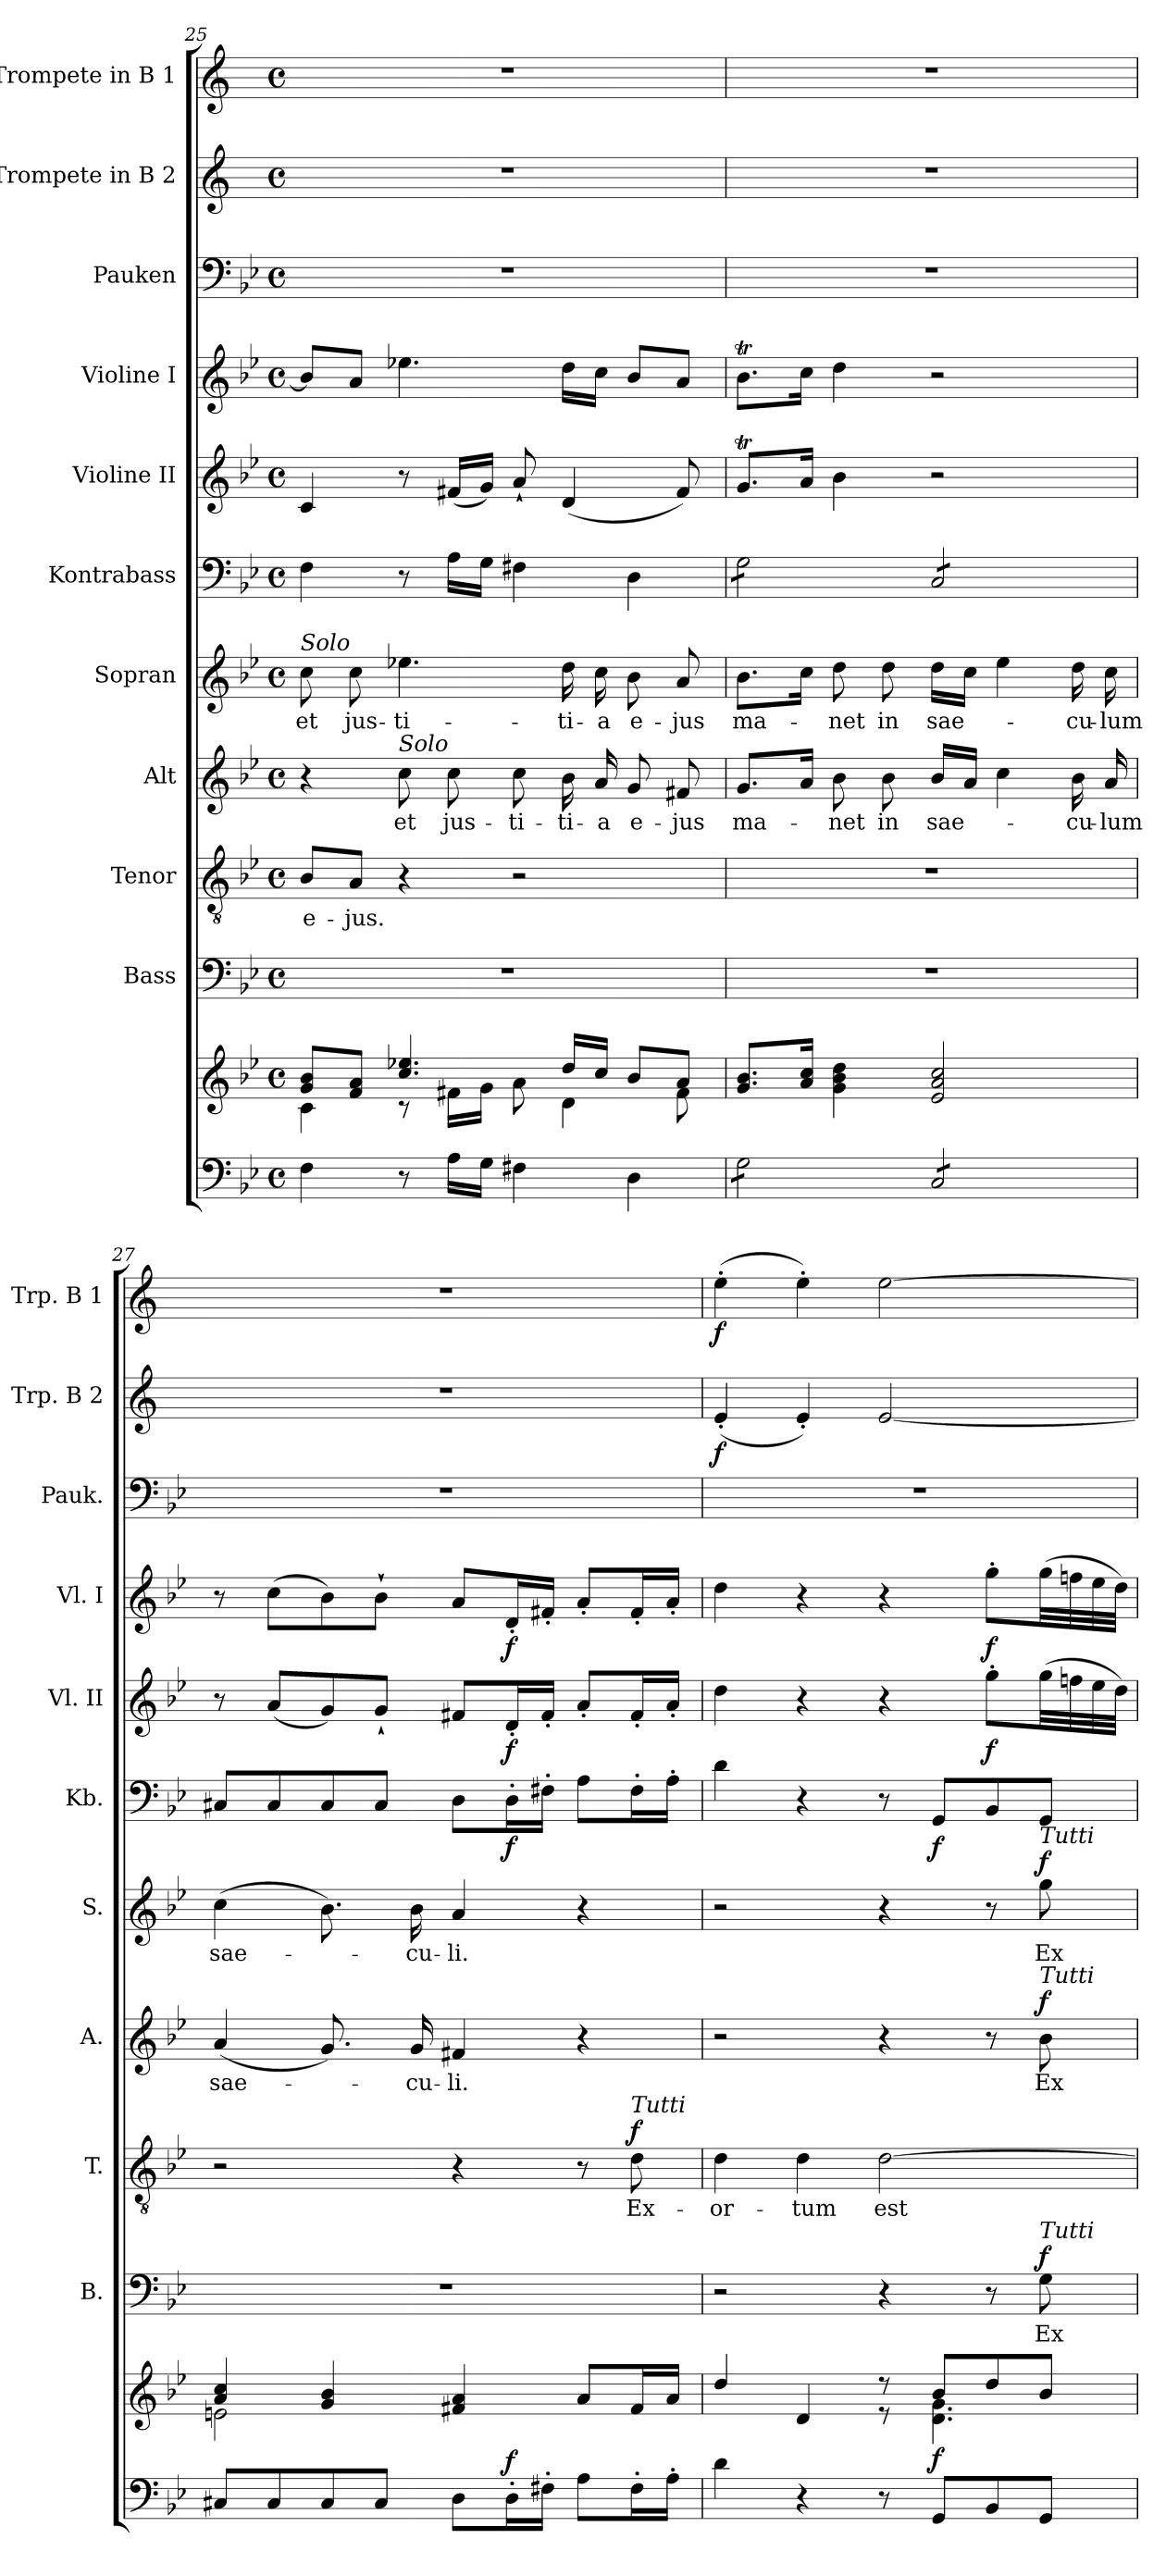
**kern	**kern	**dynam	**kern	**text	**dynam	**kern	**text	**dynam	**kern	**text	**dynam	**kern	**text	**dynam	**kern	**dynam	**kern	**dynam	**kern	**dynam	**kern	**kern	**dynam	**kern	**dynam
*part11	*part11	*part11	*part10	*part10	*part10	*part9	*part9	*part9	*part8	*part8	*part8	*part7	*part7	*part7	*part6	*part6	*part5	*part5	*part4	*part4	*part3	*part2	*part2	*part1	*part1
*staff12	*staff11	*staff11/12	*staff10	*staff10	*staff10	*staff9	*staff9	*staff9	*staff8	*staff8	*staff8	*staff7	*staff7	*staff7	*staff6	*staff6	*staff5	*staff5	*staff4	*staff4	*staff3	*staff2	*staff2	*staff1	*staff1
*	*	*	*I"Bass	*	*	*I"Tenor	*	*	*I"Alt	*	*	*I"Sopran	*	*	*I"Kontrabass	*	*I"Violine II	*	*I"Violine I	*	*I"Pauken	*I"Trompete in B 2	*	*I"Trompete in B 1	*
*	*	*	*I'B.	*	*	*I'T.	*	*	*I'A.	*	*	*I'S.	*	*	*I'Kb.	*	*I'Vl. II	*	*I'Vl. I	*	*I'Pauk.	*I'Trp. B 2	*	*I'Trp. B 1	*
!!LO:PB:g=z
*clefF4	*clefG2	*	*clefF4	*	*	*clefGv2	*	*	*clefG2	*	*	*clefG2	*	*	*clefF4	*	*clefG2	*	*clefG2	*	*clefF4	*clefG2	*	*clefG2	*
*	*	*	*	*	*	*	*	*	*	*	*	*	*	*	*ITrd7c12	*	*	*	*	*	*	*ITrd1c2	*	*ITrd1c2	*
*k[b-e-]	*k[b-e-]	*	*k[b-e-]	*	*	*k[b-e-]	*	*	*k[b-e-]	*	*	*k[b-e-]	*	*	*k[b-e-]	*	*k[b-e-]	*	*k[b-e-]	*	*k[b-e-]	*k[b-e-]	*	*k[b-e-]	*
*B-:	*B-:	*	*B-:	*	*	*B-:	*	*	*B-:	*	*	*B-:	*	*	*B-:	*	*B-:	*	*B-:	*	*B-:	*B-:	*	*B-:	*
*M4/4	*M4/4	*	*M4/4	*	*	*M4/4	*	*	*M4/4	*	*	*M4/4	*	*	*M4/4	*	*M4/4	*	*M4/4	*	*M4/4	*M4/4	*	*M4/4	*
*met(c)	*met(c)	*	*met(c)	*	*	*met(c)	*	*	*met(c)	*	*	*met(c)	*	*	*met(c)	*	*met(c)	*	*met(c)	*	*met(c)	*met(c)	*	*met(c)	*
=25	=25	=25	=25	=25	=25	=25	=25	=25	=25	=25	=25	=25	=25	=25	=25	=25	=25	=25	=25	=25	=25	=25	=25	=25	=25
*	*^	*	*	*	*	*	*	*	*	*	*	*	*	*	*	*	*	*	*	*	*	*	*	*	*
!	!	!	!	!	!	!	!	!	!	!	!	!	!LO:TX:a:i:t=Solo	!	!	!	!	!	!	!	!	!	!	!	!	!
!	!	!	!	!	!	!	!	!LO:LY:b	!	!	!	!	!	!LO:LY:b	!	!	!	!	!	!	!	!	!	!	!	!
4F\	8g/ 8b-/L	4c\	.	1r	.	.	8B-/L	e-	.	4r	.	.	8cc\	et	.	4FF\	.	4c/	.	8b-/L]	.	1r	1r	.	1r	.
!	!	!	!	!	!	!	!	!LO:LY:b	!	!	!	!	!	!LO:LY:b	!	!	!	!	!	!	!	!	!	!	!	!
.	8f/ 8a/J	.	.	.	.	.	8A/J	-jus.	.	.	.	.	8cc\	jus-	.	.	.	.	.	8a/J	.	.	.	.	.	.
!	!	!	!	!	!	!	!	!	!	!LO:TX:a:i:t=Solo	!	!	!	!	!	!	!	!	!	!	!	!	!	!	!	!
!	!	!	!	!	!	!	!	!	!	!	!LO:LY:b	!	!	!LO:LY:b	!	!	!	!	!	!	!	!	!	!	!	!
8r	4.cc/ 4.ee-X/	8rc	.	.	.	.	4r	.	.	8cc\	et	.	4.ee-X\	-ti-	.	8r	.	8r	.	4.ee-X\	.	.	.	.	.	.
!	!	!	!	!	!	!	!	!	!	!	!LO:LY:b	!	!	!	!	!	!	!	!	!	!	!	!	!	!	!
16A\LL	.	16f#X\LL	.	.	.	.	.	.	.	8cc\	jus-	.	.	.	.	16AA\LL	.	(<16f#X/LL	.	.	.	.	.	.	.	.
16G\JJ	.	16g\JJ	.	.	.	.	.	.	.	.	.	.	.	.	.	16GG\JJ	.	16g/JJ)	.	.	.	.	.	.	.	.
!	!	!	!	!	!	!	!	!	!	!	!LO:LY:b	!	!	!	!	!	!	!	!	!	!	!	!	!	!	!
4F#X\	.	8a\	.	.	.	.	2r	.	.	8cc\	-ti-	.	.	.	.	4FF#X\	.	8a`</	.	.	.	.	.	.	.	.
!	!	!	!	!	!	!	!	!	!	!	!LO:LY:b	!	!	!LO:LY:b	!	!	!	!	!	!	!	!	!	!	!	!
.	16dd/LL	4d\	.	.	.	.	.	.	.	16b-\	-ti-	.	16dd\	-ti-	.	.	.	(<4d/	.	16dd\LL	.	.	.	.	.	.
!	!	!	!	!	!	!	!	!	!	!	!LO:LY:b	!	!	!LO:LY:b	!	!	!	!	!	!	!	!	!	!	!	!
.	16cc/JJ	.	.	.	.	.	.	.	.	16a/	-a	.	16cc\	-a	.	.	.	.	.	16cc\JJ	.	.	.	.	.	.
!	!	!	!	!	!	!	!	!	!	!	!LO:LY:b	!	!	!LO:LY:b	!	!	!	!	!	!	!	!	!	!	!	!
4D\	8b-/L	.	.	.	.	.	.	.	.	8g/	e-	.	8b-\	e-	.	4DD\	.	.	.	8b-/L	.	.	.	.	.	.
!	!	!	!	!	!	!	!	!	!	!	!LO:LY:b	!	!	!LO:LY:b	!	!	!	!	!	!	!	!	!	!	!	!
.	8a/J	8f#\	.	.	.	.	.	.	.	8f#X/	-jus	.	8a/	-jus	.	.	.	8f#/)	.	8a/J	.	.	.	.	.	.
=26	=26	=26	=26	=26	=26	=26	=26	=26	=26	=26	=26	=26	=26	=26	=26	=26	=26	=26	=26	=26	=26	=26	=26	=26	=26	=26
!	!	!	!	!	!	!	!	!	!	!	!LO:LY:b	!	!	!LO:LY:b	!	!	!	!	!	!	!	!	!	!	!	!
*	*v	*v	*	*	*	*	*	*	*	*	*	*	*	*	*	*	*	*	*	*	*	*	*	*	*	*
*tremolo	*	*	*	*	*	*	*	*	*	*	*	*	*	*	*	*	*	*	*	*	*	*	*	*	*
*	*	*	*	*	*	*	*	*	*	*	*	*	*	*	*tremolo	*	*	*	*	*	*	*	*	*	*
8G\L	8.g/ 8.b-/L	.	1r	.	.	1r	.	.	8.g/L	ma-	.	8.b-\L	ma-	.	8GG\L	.	8.gT/L	.	8.b-T\L	.	1r	1r	.	1r	.
8G\	.	.	.	.	.	.	.	.	.	.	.	.	.	.	8GG\	.	.	.	.	.	.	.	.	.	.
.	16a/ 16cc/Jk	.	.	.	.	.	.	.	16a/Jk	.	.	16cc\Jk	.	.	.	.	16a/Jk	.	16cc\Jk	.	.	.	.	.	.
!	!	!	!	!	!	!	!	!	!	!LO:LY:b	!	!	!LO:LY:b	!	!	!	!	!	!	!	!	!	!	!	!
8G\	4g\ 4b-\ 4dd\	.	.	.	.	.	.	.	8b-\	-net	.	8dd\	-net	.	8GG\	.	4b-\	.	4dd\	.	.	.	.	.	.
!	!	!	!	!	!	!	!	!	!	!LO:LY:b	!	!	!LO:LY:b	!	!	!	!	!	!	!	!	!	!	!	!
8G\J	.	.	.	.	.	.	.	.	8b-\	in	.	8dd\	in	.	8GG\J	.	.	.	.	.	.	.	.	.	.
!	!	!	!	!	!	!	!	!	!	!LO:LY:b	!	!	!LO:LY:b	!	!	!	!	!	!	!	!	!	!	!	!
8C/L	2e-/ 2a/ 2cc/	.	.	.	.	.	.	.	16b-/LL	sae-	.	16dd\LL	sae-	.	8CC/L	.	2r	.	2r	.	.	.	.	.	.
.	.	.	.	.	.	.	.	.	16a/JJ	.	.	16cc\JJ	.	.	.	.	.	.	.	.	.	.	.	.	.
8C/	.	.	.	.	.	.	.	.	4cc\	.	.	4ee-\	.	.	8CC/	.	.	.	.	.	.	.	.	.	.
8C/	.	.	.	.	.	.	.	.	.	.	.	.	.	.	8CC/	.	.	.	.	.	.	.	.	.	.
!	!	!	!	!	!	!	!	!	!	!LO:LY:b	!	!	!LO:LY:b	!	!	!	!	!	!	!	!	!	!	!	!
8C/J	.	.	.	.	.	.	.	.	16b-\	-cu-	.	16dd\	-cu-	.	8CC/J	.	.	.	.	.	.	.	.	.	.
*	*	*	*	*	*	*	*	*	*	*	*	*	*	*	*Xtremolo	*	*	*	*	*	*	*	*	*	*
*Xtremolo	*	*	*	*	*	*	*	*	*	*	*	*	*	*	*	*	*	*	*	*	*	*	*	*	*
!	!	!	!	!	!	!	!	!	!	!LO:LY:b	!	!	!LO:LY:b	!	!	!	!	!	!	!	!	!	!	!	!
.	.	.	.	.	.	.	.	.	16a/	-lum	.	16cc\	-lum	.	.	.	.	.	.	.	.	.	.	.	.
=27	=27	=27	=27	=27	=27	=27	=27	=27	=27	=27	=27	=27	=27	=27	=27	=27	=27	=27	=27	=27	=27	=27	=27	=27	=27
*	*^	*	*	*	*	*	*	*	*	*	*	*	*	*	*	*	*	*	*	*	*	*	*	*	*
!	!	!	!	!	!	!	!	!	!	!	!LO:LY:b	!	!	!LO:LY:b	!	!	!	!	!	!	!	!	!	!	!	!
8C#X/L	4a/ 4cc/	2en\	.	1r	.	.	2r	.	.	(<4a/	sae-	.	(>4cc\	sae-	.	8CC#X/L	.	8r	.	8r	.	1r	1r	.	1r	.
8C#/	.	.	.	.	.	.	.	.	.	.	.	.	.	.	.	8CC#/	.	(<8a/L	.	(>8cc\L	.	.	.	.	.	.
8C#/	4g/ 4b-/	.	.	.	.	.	.	.	.	8.g/)	.	.	8.b-\)	.	.	8CC#/	.	8g/)	.	8b-\)	.	.	.	.	.	.
8C#/J	.	.	.	.	.	.	.	.	.	.	.	.	.	.	.	8CC#/J	.	8g`</J	.	8b-`>\J	.	.	.	.	.	.
!	!	!	!	!	!	!	!	!	!	!	!LO:LY:b	!	!	!LO:LY:b	!	!	!	!	!	!	!	!	!	!	!	!
.	.	.	.	.	.	.	.	.	.	16g/	-cu-	.	16b-\	-cu-	.	.	.	.	.	.	.	.	.	.	.	.
!	!	!	!	!	!	!	!	!	!	!	!LO:LY:b	!	!	!LO:LY:b	!	!	!	!	!	!	!	!	!	!	!	!
8D\L	4f#X/ 4a/	2ryy	.	.	.	.	4r	.	.	4f#X/	-li.	.	4a/	-li.	.	8DD\L	.	8f#X/L	.	8a/L	.	.	.	.	.	.
!	!	!	!LO:DY:a=2	!	!	!	!	!	!	!	!	!	!	!	!	!	!LO:DY:b	!	!LO:DY:b	!	!LO:DY:b	!	!	!	!	!
16D'>\L	.	.	f	.	.	.	.	.	.	.	.	.	.	.	.	16DD'>\L	f	16d'</L	f	16d'</L	f	.	.	.	.	.
16F#X'>\JJ	.	.	.	.	.	.	.	.	.	.	.	.	.	.	.	16FF#X'>\JJ	.	16f#'</JJ	.	16f#X'</JJ	.	.	.	.	.	.
8A\L	8a/L	.	.	.	.	.	8r	.	.	4r	.	.	4r	.	.	8AA\L	.	8a'</L	.	8a'</L	.	.	.	.	.	.
!	!	!	!	!	!	!	!LO:TX:a:i:t=Tutti	!	!	!	!	!	!	!	!	!	!	!	!	!	!	!	!	!	!	!
!	!	!	!	!	!	!	!	!LO:LY:b	!LO:DY:a	!	!	!	!	!	!	!	!	!	!	!	!	!	!	!	!	!
16F#'>\L	16f#/L	.	.	.	.	.	8d\	Ex-	f	.	.	.	.	.	.	16FF#'>\L	.	16f#'</L	.	16f#'</L	.	.	.	.	.	.
16A'>\JJ	16a/JJ	.	.	.	.	.	.	.	.	.	.	.	.	.	.	16AA'>\JJ	.	16a'</JJ	.	16a'</JJ	.	.	.	.	.	.
!!LO:PB:g=z
=28	=28	=28	=28	=28	=28	=28	=28	=28	=28	=28	=28	=28	=28	=28	=28	=28	=28	=28	=28	=28	=28	=28	=28	=28	=28	=28
!	!	!	!	!	!	!	!	!LO:LY:b	!	!	!	!	!	!	!	!	!	!	!	!	!	!	!	!LO:DY:b	!	!LO:DY:b
4d\	4dd/	2ryy	.	2r	.	.	4d\	-or-	.	2r	.	.	2r	.	.	4D\	.	4dd\	.	4dd\	.	1r	(<4d'</	f	(>4dd'>\	f
!	!	!	!	!	!	!	!	!LO:LY:b	!	!	!	!	!	!	!	!	!	!	!	!	!	!	!	!	!	!
4r	4d/	.	.	.	.	.	4d\	-tum	.	.	.	.	.	.	.	4r	.	4r	.	4r	.	.	4d'</)	.	4dd'>\)	.
!	!	!	!	!	!	!	!	!LO:LY:b	!	!	!	!	!	!	!	!	!	!	!	!	!	!	!	!	!	!
8r	8r	8r	.	4r	.	.	[2d\	est	.	4r	.	.	4r	.	.	8r	.	4r	.	4r	.	.	[2d/	.	[2dd\	.
!	!	!	!LO:DY:a=2	!	!	!	!	!	!	!	!	!	!	!	!	!	!LO:DY:b	!	!	!	!	!	!	!	!	!
8GG/L	8b-/L	4.d\ 4.g\	f	.	.	.	.	.	.	.	.	.	.	.	.	8GGG/L	f	.	.	.	.	.	.	.	.	.
!	!	!	!	!	!	!	!	!	!	!	!	!	!	!	!	!	!	!	!LO:DY:b	!	!LO:DY:b	!	!	!	!	!
8BB-/	8dd/	.	.	8r	.	.	.	.	.	8r	.	.	8r	.	.	8BBB-/	.	8gg'>\L	f	8gg'>\L	f	.	.	.	.	.
!	!	!	!	!	!	!	!	!	!	!	!	!	!LO:TX:a:i:t=Tutti	!	!	!	!	!	!	!	!	!	!	!	!	!
!	!	!	!	!	!	!	!	!	!	!LO:TX:a:i:t=Tutti	!	!	!	!	!	!	!	!	!	!	!	!	!	!	!	!
!	!	!	!	!LO:TX:a:i:t=Tutti	!	!	!	!	!	!	!	!	!	!	!	!	!	!	!	!	!	!	!	!	!	!
!	!	!	!	!	!LO:LY:b	!LO:DY:a	!	!	!	!	!LO:LY:b	!LO:DY:a	!	!LO:LY:b	!LO:DY:a	!	!	!	!	!	!	!	!	!	!	!
8GG/J	8b-/J	.	.	8G\	Ex-	f	.	.	.	8b-\	Ex-	f	8gg\	Ex-	f	8GGG/J	.	(>32gg\LL	.	(>32gg\LL	.	.	.	.	.	.
.	.	.	.	.	.	.	.	.	.	.	.	.	.	.	.	.	.	32ffn\	.	32ffn\	.	.	.	.	.	.
.	.	.	.	.	.	.	.	.	.	.	.	.	.	.	.	.	.	32ee-\	.	32ee-\	.	.	.	.	.	.
.	.	.	.	.	.	.	.	.	.	.	.	.	.	.	.	.	.	32dd\JJJ)	.	32dd\JJJ)	.	.	.	.	.	.
*	*v	*v	*	*	*	*	*	*	*	*	*	*	*	*	*	*	*	*	*	*	*	*	*	*	*	*
=	=	=	=	=	=	=	=	=	=	=	=	=	=	=	=	=	=	=	=	=	=	=	=	=	=
*-	*-	*-	*-	*-	*-	*-	*-	*-	*-	*-	*-	*-	*-	*-	*-	*-	*-	*-	*-	*-	*-	*-	*-	*-	*-
